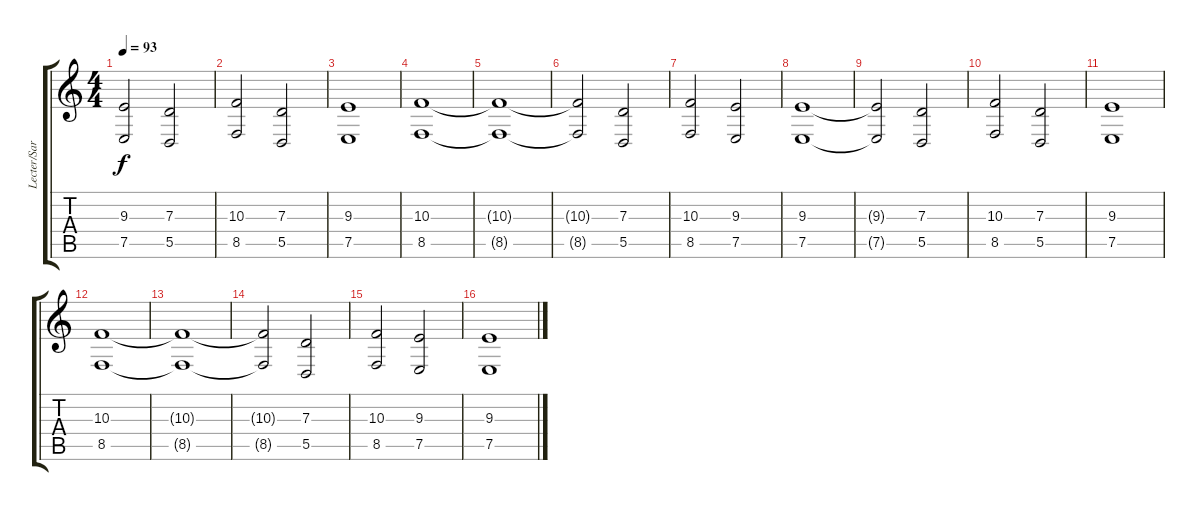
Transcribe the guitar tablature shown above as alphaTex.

\track ("Lecter/Sarah (Keyb/Choir)" "Lecter/Sar") {instrument pad4choir}
\staff {score tabs}
\tuning (E4 B3 G3 D3 A2 D2) {hide}
\ts (4 4)
\tempo 93
\clef g2
\ks c
(9.3{t} 7.5{t}).2{dy f} (7.3 5.5).2 |
(10.3 8.5).2 (7.3 5.5).2 |
(9.3 7.5).1 |
(10.3 8.5).1 |
(10.3{t} 8.5{t}).1 |
(10.3{t} 8.5{t}).2 (7.3 5.5).2 |
(10.3 8.5).2 (9.3 7.5).2 |
(9.3 7.5).1 |
(9.3{t} 7.5{t}).2 (7.3 5.5).2 |
(10.3 8.5).2 (7.3 5.5).2 |
(9.3 7.5).1 |
(10.3 8.5).1 |
(10.3{t} 8.5{t}).1 |
(10.3{t} 8.5{t}).2 (7.3 5.5).2 |
(10.3 8.5).2 (9.3 7.5).2 |
(9.3 7.5).1
